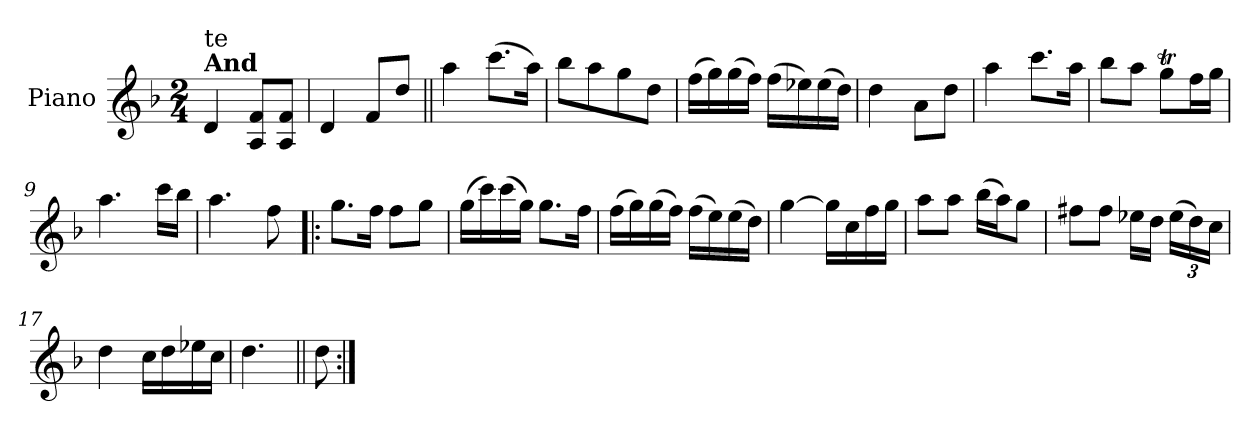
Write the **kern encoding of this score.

**kern
*part1
*staff1
*I"Piano
*I'Pno.
*clefG2
*k[b-]
*d:
*M2/4
=1
!LO:TX:a:B:t=And
!LO:TX:a:t=te
4d/
8A/ 8f/L
8A/ 8f/J
=2
4d/
8f/L
8dd/J
=3||
4aa\
(>8.ccc\L
16aa\Jk)
=4
8bb-\L
8aa\
8gg\
8dd\J
=5
(>16ff\LL
16gg\)
(>16gg\
16ff\JJ)
(>16ff\LL
16ee-X\)
(>16ee-\
16dd\JJ)
=6
4dd\
8a\L
8dd\J
!!LO:LB:g=z
=7
4aa\
8.ccc\L
16aa\Jk
=8
8bb-\L
8aa\J
8ggT\L
16ff\L
16gg\JJ
=9
4.aa\
16ccc\LL
16bb-\JJ
=10
4.aa\
8ff\
=11!|:
8.gg\L
16ff\Jk
8ff\L
8gg\J
=12
(>16gg\LL
16ccc\)
(>16ccc\
16gg\JJ)
8.gg\L
16ff\Jk
=13
(>16ff\LL
16gg\)
(>16gg\
16ff\JJ)
(>16ff\LL
16ee\)
(>16ee\
16dd\JJ)
!!LO:LB:g=z
=14
[4gg\
16gg\LL]
16cc\
16ff\
16gg\JJ
=15
8aa\L
8aa\J
(>16bb-\LL
16aa\J)
8gg\J
=16
8ff#X\L
8ff#\J
16ee-X\LL
16dd\JJ
*Xbrackettup
(>24ee-\LL
24dd\)
24cc\JJ
=17
4dd\
16cc\LL
16dd\
16ee-X\
16cc\JJ
=18
4.dd\
=18X1||
8dd\
=:|!
*-
